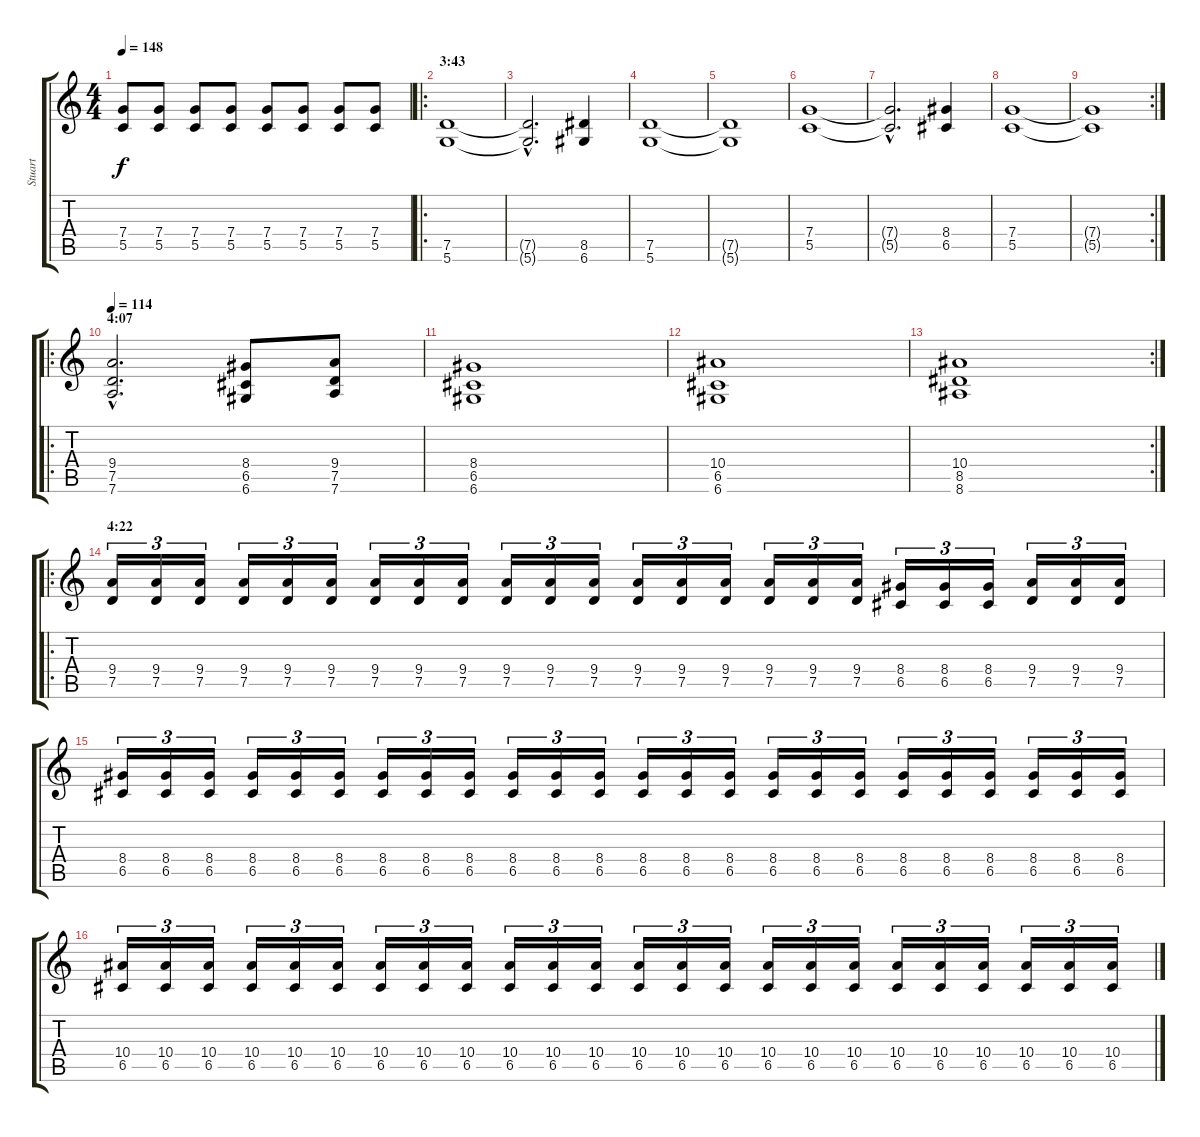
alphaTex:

\track ("Stuart" "Stuart") {instrument distortionguitar}
\staff {score tabs}
\tuning (D4 A3 F3 C3 G2 D2) {hide}
\ts (4 4)
\tempo 148
\clef g2
\ks c
(7.4 5.5).8{dy f} (7.4 5.5).8 (7.4 5.5).8 (7.4 5.5).8 (7.4 5.5).8 (7.4 5.5).8 (7.4 5.5).8 (7.4 5.5).8 |
\ro
\section ("" "3:43")
(7.5 5.6).1 |
(7.5{hac t} 5.6{hac t}).2{d} (8.5 6.6).4 |
(7.5 5.6).1 |
(7.5{t} 5.6{t}).1 |
(7.4 5.5).1 |
(7.4{hac t} 5.5{hac t}).2{d} (8.4 6.5).4 |
(7.4 5.5).1 |
\rc 2
(7.4{t} 5.5{t}).1 |
\ro
\section ("" "4:07")
\tempo 114
(9.4{hac} 7.5{hac} 7.6{hac}).2{d} (8.4 6.5 6.6).8 (9.4 7.5 7.6).8 |
(8.4 6.5 6.6).1 |
(10.4 6.5 6.6).1 |
\rc 2
(10.4 8.5 8.6).1 |
\ro
\section ("" "4:22")
(9.4 7.5).16{tu (3 2)} (9.4 7.5).16{tu (3 2)} (9.4 7.5).16{tu (3 2)} (9.4 7.5).16{tu (3 2)} (9.4 7.5).16{tu (3 2)} (9.4 7.5).16{tu (3 2)} (9.4 7.5).16{tu (3 2)} (9.4 7.5).16{tu (3 2)} (9.4 7.5).16{tu (3 2)} (9.4 7.5).16{tu (3 2)} (9.4 7.5).16{tu (3 2)} (9.4 7.5).16{tu (3 2)} (9.4 7.5).16{tu (3 2)} (9.4 7.5).16{tu (3 2)} (9.4 7.5).16{tu (3 2)} (9.4 7.5).16{tu (3 2)} (9.4 7.5).16{tu (3 2)} (9.4 7.5).16{tu (3 2)} (8.4 6.5).16{tu (3 2)} (8.4 6.5).16{tu (3 2)} (8.4 6.5).16{tu (3 2)} (9.4 7.5).16{tu (3 2)} (9.4 7.5).16{tu (3 2)} (9.4 7.5).16{tu (3 2)} |
(8.4 6.5).16{tu (3 2)} (8.4 6.5).16{tu (3 2)} (8.4 6.5).16{tu (3 2)} (8.4 6.5).16{tu (3 2)} (8.4 6.5).16{tu (3 2)} (8.4 6.5).16{tu (3 2)} (8.4 6.5).16{tu (3 2)} (8.4 6.5).16{tu (3 2)} (8.4 6.5).16{tu (3 2)} (8.4 6.5).16{tu (3 2)} (8.4 6.5).16{tu (3 2)} (8.4 6.5).16{tu (3 2)} (8.4 6.5).16{tu (3 2)} (8.4 6.5).16{tu (3 2)} (8.4 6.5).16{tu (3 2)} (8.4 6.5).16{tu (3 2)} (8.4 6.5).16{tu (3 2)} (8.4 6.5).16{tu (3 2)} (8.4 6.5).16{tu (3 2)} (8.4 6.5).16{tu (3 2)} (8.4 6.5).16{tu (3 2)} (8.4 6.5).16{tu (3 2)} (8.4 6.5).16{tu (3 2)} (8.4 6.5).16{tu (3 2)} |
(10.4 6.5).16{tu (3 2)} (10.4 6.5).16{tu (3 2)} (10.4 6.5).16{tu (3 2)} (10.4 6.5).16{tu (3 2)} (10.4 6.5).16{tu (3 2)} (10.4 6.5).16{tu (3 2)} (10.4 6.5).16{tu (3 2)} (10.4 6.5).16{tu (3 2)} (10.4 6.5).16{tu (3 2)} (10.4 6.5).16{tu (3 2)} (10.4 6.5).16{tu (3 2)} (10.4 6.5).16{tu (3 2)} (10.4 6.5).16{tu (3 2)} (10.4 6.5).16{tu (3 2)} (10.4 6.5).16{tu (3 2)} (10.4 6.5).16{tu (3 2)} (10.4 6.5).16{tu (3 2)} (10.4 6.5).16{tu (3 2)} (10.4 6.5).16{tu (3 2)} (10.4 6.5).16{tu (3 2)} (10.4 6.5).16{tu (3 2)} (10.4 6.5).16{tu (3 2)} (10.4 6.5).16{tu (3 2)} (10.4 6.5).16{tu (3 2)}
